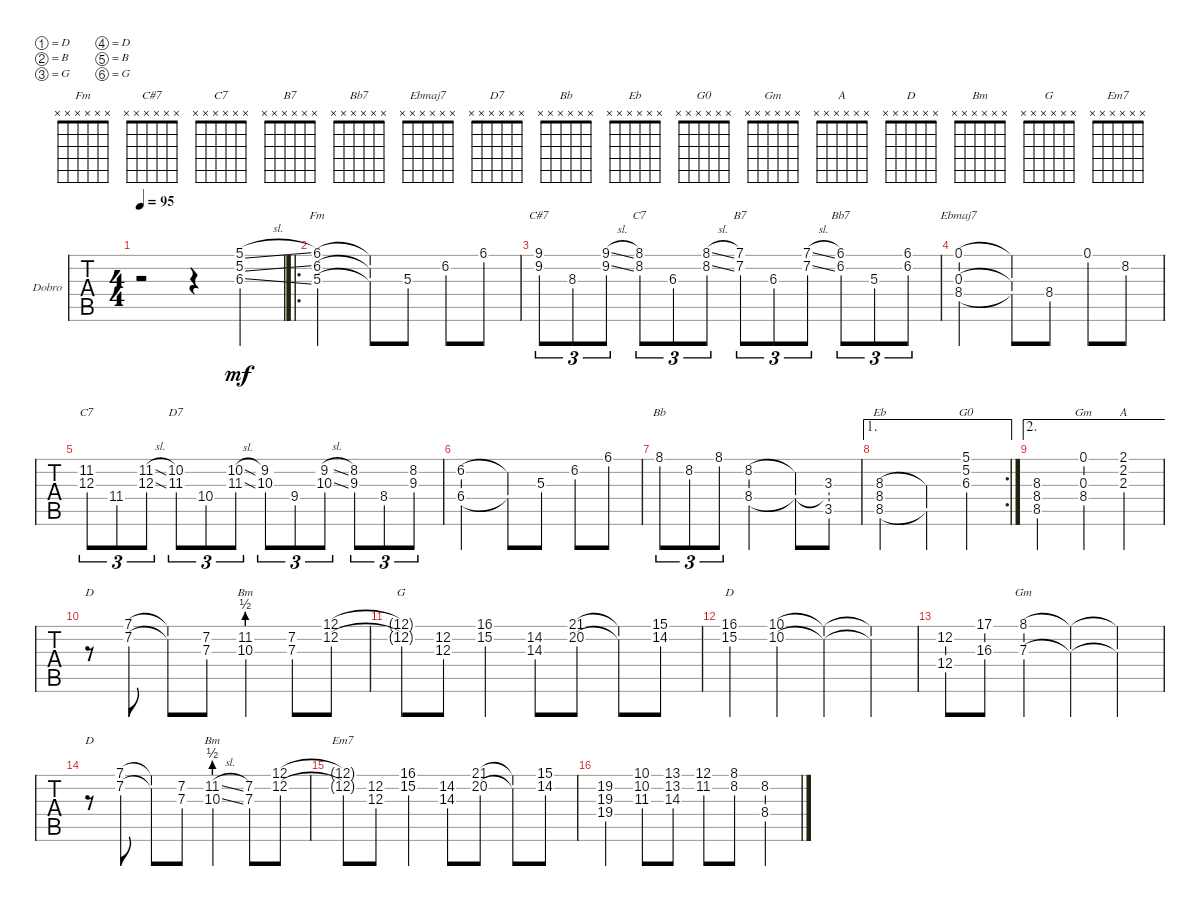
\defaultSystemsLayout 4
\bracketExtendMode groupsimilarinstruments
\firstSystemTrackNameOrientation horizontal
\otherSystemsTrackNameOrientation horizontal
\track ("Dobro" "Dobro") {instrument electricguitarjazz}
\staff {tabs}
\tuning (D4 B3 G3 D3 B2 G2)
\chord ("Fm" x x x x x x)
\chord ("C#7" x x x x x x)
\chord ("C7" x x x x x x)
\chord ("B7" x x x x x x)
\chord ("Bb7" x x x x x x)
\chord ("Ebmaj7" x x x x x x)
\chord ("D7" x x x x x x)
\chord ("Bb" x x x x x x)
\chord ("Eb" x x x x x x)
\chord ("G0" x x x x x x)
\chord ("Gm" x x x x x x)
\chord ("A" x x x x x x)
\chord ("D" x x x x x x)
\chord ("Bm" x x x x x x)
\chord ("G" x x x x x x)
\chord ("Em7" x x x x x x)
\ts (4 4)
\tempo 95
\clef g2
\ks c
r.2{dy mf instrument electricguitarjazz} r.4 (5.1{sl} 5.2{sl} 6.3{sl}).4 |
\ro
(6.1 6.2 5.3).2{ch "Fm"} (6.1{t} 6.2{t} 5.3{t}).8 5.3.8 6.2.8 6.1.8 |
(9.1 9.2).8{tu (3 2) ch "C#7"} 8.3.8{tu (3 2)} (9.1{sl} 9.2{sl}).8{tu (3 2)} (8.1 8.2).8{tu (3 2) ch "C7"} 6.3.8{tu (3 2)} (8.1{sl} 8.2{sl}).8{tu (3 2)} (7.1 7.2).8{tu (3 2) ch "B7"} 6.3.8{tu (3 2)} (7.1{sl} 7.2{sl}).8{tu (3 2)} (6.1 6.2).8{tu (3 2) ch "Bb7"} 5.3.8{tu (3 2)} (6.1 6.2).8{tu (3 2)} |
(0.1 0.3 8.4).2{ch "Ebmaj7"} (8.4{t} 0.3{t} 0.1{t}).8 8.4.8 0.1.8 8.2.8 |
(11.2 12.3).8{tu (3 2) ch "C7"} 11.4.8{tu (3 2)} (11.2{sl} 12.3{sl}).8{tu (3 2)} (10.2 11.3).8{tu (3 2) ch "D7"} 10.4.8{tu (3 2)} (10.2{sl} 11.3{sl}).8{tu (3 2)} (9.2 10.3).8{tu (3 2)} 9.4.8{tu (3 2)} (9.2{sl} 10.3{sl}).8{tu (3 2)} (8.2 9.3).8{tu (3 2)} 8.4.8{tu (3 2)} (8.2 9.3).8{tu (3 2)} |
(6.2 6.4).2 (6.2{t} 6.4{t}).8 5.3.8 6.2.8 6.1.8 |
8.1.8{tu (3 2) ch "Bb"} 8.2.8{tu (3 2)} 8.1.8{tu (3 2)} (8.2 8.4).2 (8.2{t} 8.4{t}).8 (3.3 3.5 8.4{t}).8 |
\ae 1
\rc 2
(8.3 8.5 8.4).2{ch "Eb"} (8.3{t} 8.5{t}).4 (5.1 5.2 6.3).4{ch "G0"} |
\ae 2
(8.3 8.5 8.4).2 (0.1 0.3 8.4).4{ch "Gm"} (2.1 2.2 2.3).4{ch "A"} |
r.8{ch "D"} (7.1 7.2).8 (7.2{t} 7.1{t}).8 (7.2 7.3).8 (11.2{be (prebend 0 2 60 2)} 10.3).4{ch "Bm"} (7.2 7.3).8 (12.1 12.2).8 |
(12.1{t} 12.2{t}).8{ch "G"} (12.3 12.2).8 (16.1 15.2).4 (14.2 14.3).8 (21.1 20.2).8 (21.1{t} 20.2{t}).8 (15.1 14.2).8 |
(16.1 15.2).4{ch "D"} (10.1 10.2).4 (10.1{t} 10.2{t}).4 (10.1{t} 10.2{t}).4 |
(12.2 12.4).8 (17.1 16.3).8 (8.1 7.3).4{ch "Gm"} (8.1{t} 7.3{t}).4 (8.1{t} 7.3{t}).4 |
r.8{ch "D"} (7.1 7.2).8 (7.1{t} 7.2{t}).8 (7.2 7.3).8 (11.2{be (prebend 0 2 60 2) sl} 10.3{sl}).4{ch "Bm"} (7.3 7.2).8 (12.1 12.2).8 |
(12.1{t} 12.2{t}).8{ch "Em7"} (12.2 12.3).8 (16.1 15.2).4 (14.2 14.3).8 (21.1 20.2).8 (21.1{t} 20.2{t}).8 (15.1 14.2).8 |
(19.2 19.3 19.4).4 (10.1 10.2 11.3).8 (13.1 13.2 14.3).8 (12.1 11.2).8 (8.1 8.2).8 (8.2 8.4).4
